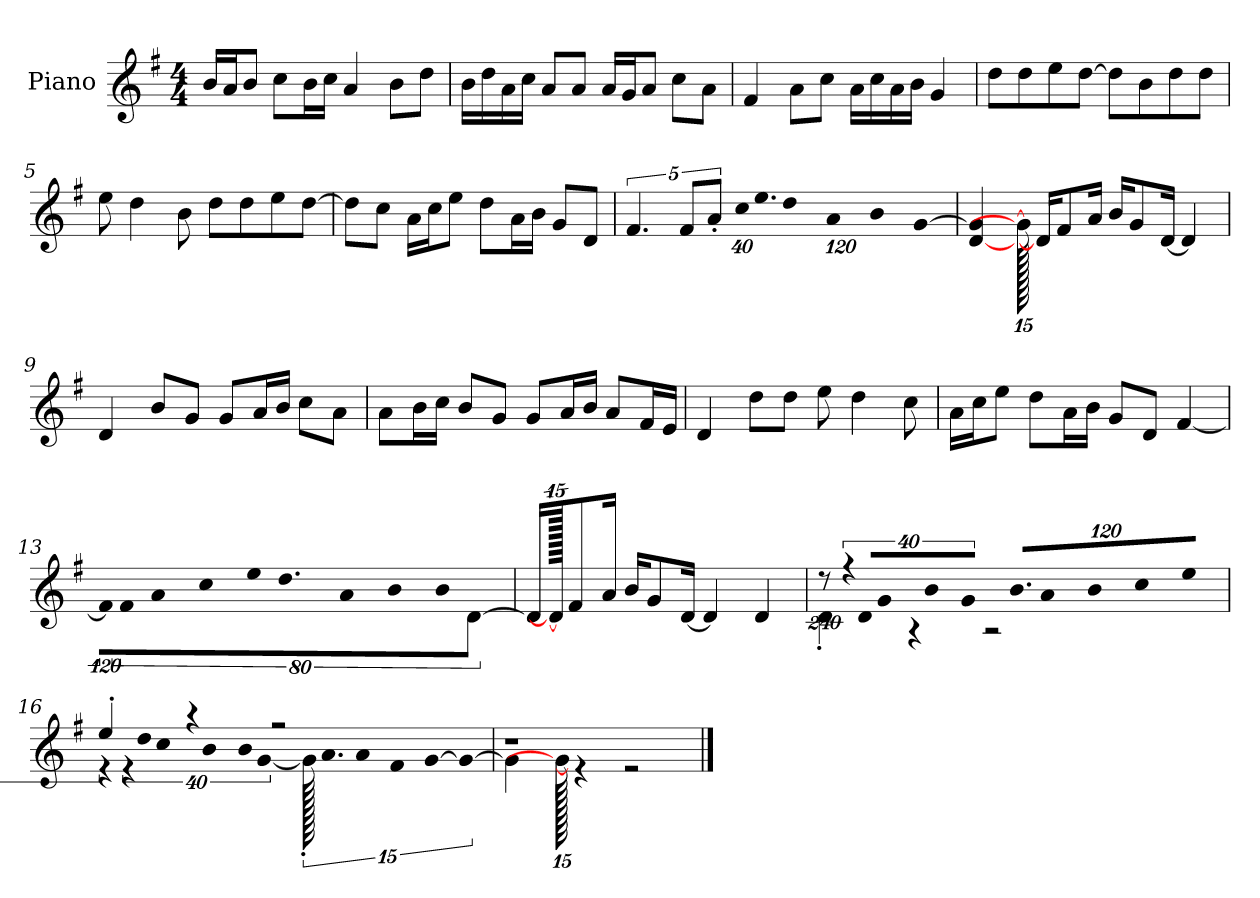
**kern
*part1
*staff1
*I"Piano
*I'P-no
*clefG2
*k[f#]
*M4/4
*MM90
=1
16b/LL
16a/J
8b/J
8cc\L
16b\L
16cc\JJ
4a/
8b\L
8dd\J
=2
16b\LL
16dd\
16a\
16cc\JJ
8a/L
8a/J
16a/LL
16g/J
8a/J
8cc\L
8a\J
=3
4f#/
8a\L
8cc\J
16a\LL
16cc\
16a\
16b\JJ
4g/
=4
8dd\L
8dd\
8ee\
[8dd\J
8dd\L]
8b\
8dd\
8dd\J
!!LO:LB:g=z
=5
8ee\
4dd\
8b\
8dd\L
8dd\
8ee\
[8dd\J
=6
8dd\L]
8cc\J
16a\LL
16cc\J
8ee\J
8dd\L
16a\L
16b\JJ
8g/L
8d/J
=7
5.f#/
10f#/L
10a'/J
*Xbrackettup
!LO:N:vis=32
640%23cc\KLL
!LO:N:vis=16.
960%103ee\J
!LO:N:vis=8
960%137dd\
!LO:N:vis=16
1920%137a\L
!LO:N:vis=32
640%23b\K
[384%41g\J
=8
[4d/ 4g/]
1920g\_
16d/KL]
8f#/
16a/Jk
16b/KL
8g/
[16d/Jk
4d/]
=9
4d/
8b/L
8g/J
8g/L
16a/L
16b/JJ
8cc\L
8a\J
!!LO:LB:g=z
=10
8a\L
16b\L
16cc\JJ
8b/L
8g/J
8g/L
16a/L
16b/JJ
8a/L
16f#/L
16e/JJ
=11
4d/
8dd\L
8dd\J
8ee\
4dd\
8cc\
=12
16a\LL
16cc\J
8ee\J
8dd\L
16a\L
16b\JJ
8g/L
8d/J
[4f#/
=13
*brackettup
!LO:N:vis=16
1920%107f#\KL]
!LO:N:vis=8
640%71f#\
!LO:N:vis=16
1920%107a\L
!LO:N:vis=16
1920%107cc\J
!LO:N:vis=8
640%71ee\
9.dd\
!LO:N:vis=16
1920%107a\L
!LO:N:vis=16
1920%107b\J
!LO:N:vis=8
640%71b\J
[320%71d/
=14
16d/KL]
1920d/_
8f#/
16a/Jk
16b/KL
8g/
[16d/Jk
4d/]
4d/
!!LO:LB:g=z
=15
!LO:N:vis=16
*^
1920%137r	4d'\
!LO:N:vis=32	!
640%23r	.
!LO:N:vis=32	!
640%23d/KLL	.
!LO:N:vis=16	!
1920%137g/J	.
!LO:N:vis=8	!
960%137b/	.
.	4r
!LO:N:vis=8	!
960%137g/J	.
*Xbrackettup	*
!LO:N:vis=16.	!
960%103b/LL	2r
!LO:N:vis=32	!
640%23a/K	.
!LO:N:vis=16	!
1920%137b/J	.
!LO:N:vis=8	!
960%137cc/	.
!LO:N:vis=8	!
960%137ee/J	.
=16	=16
*	*brackettup
!	!LO:N:vis=16
4ee'/	1920%137r
!	!LO:N:vis=32
.	640%23r
!	!LO:N:vis=32
.	640%23dd\KLL
!	!LO:N:vis=16
.	1920%137cc\J
!	!LO:N:vis=8
.	960%137b\
4r	.
!	!LO:N:vis=32
.	640%23b\KL
.	[384%41g\J
2r	1920g'\]
*	*Xbrackettup
!	!LO:N:vis=16.
.	960%103a\LL
!	!LO:N:vis=32
.	640%23a\K
!	!LO:N:vis=16
.	1920%137f#\
!	!LO:N:vis=16
.	[1920%137g\J
.	192%41g\_
=17	=17
1r	4g\]
.	1920g\_
.	4r
.	2r
1920ryy	.
*v	*v
==
*-
